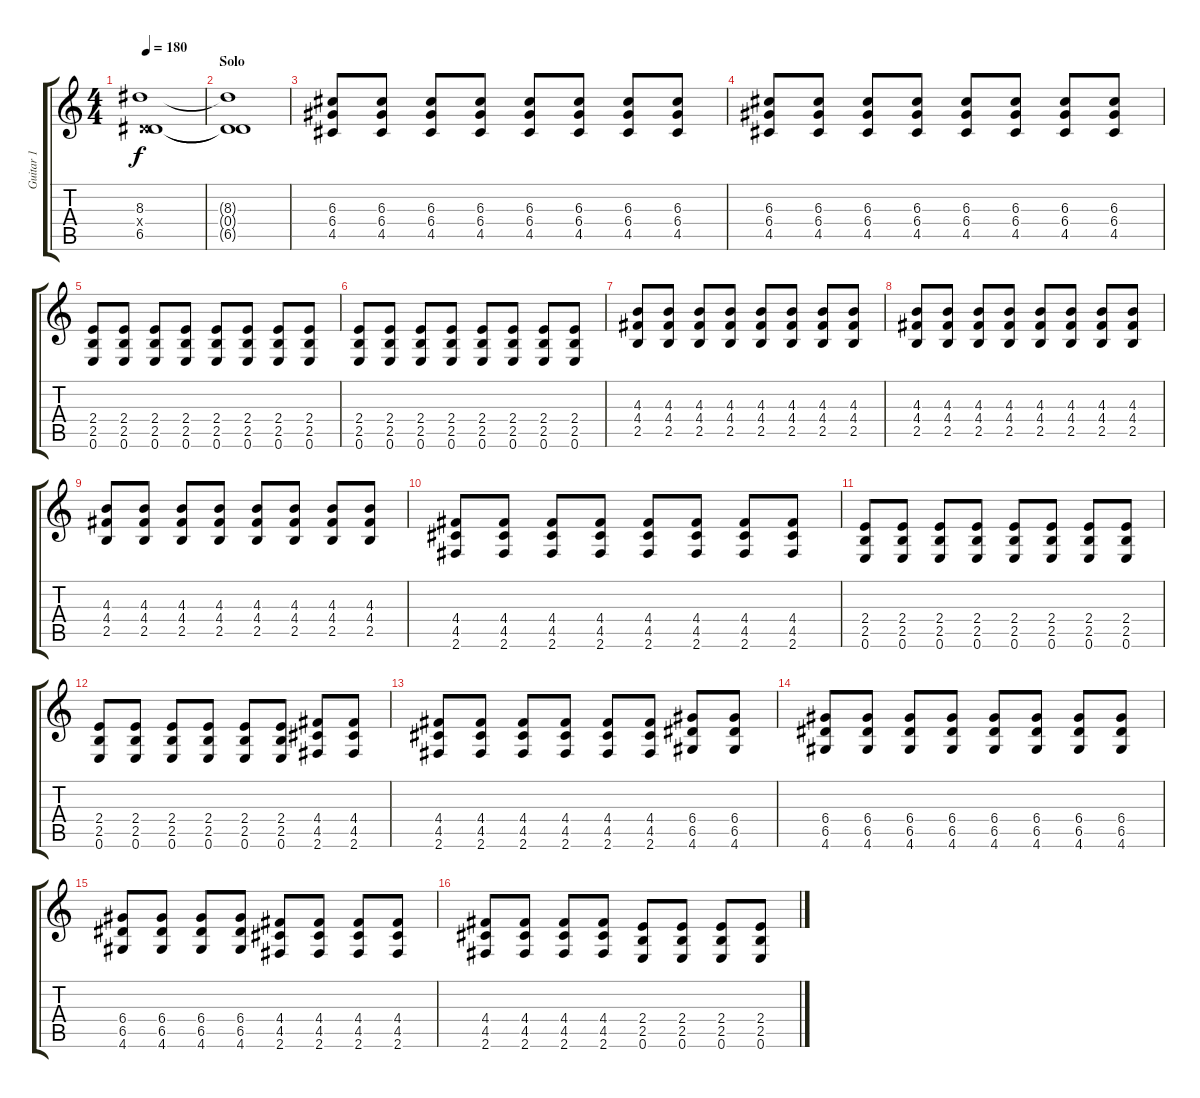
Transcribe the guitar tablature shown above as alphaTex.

\track ("Guitar 1" "Guitar 1") {instrument distortionguitar}
\staff {score tabs}
\tuning (E4 B3 G3 D3 A2 E2) {hide}
\ts (4 4)
\tempo 180
\clef g2
\ks c
(8.3 0.4{x} 6.5).1{dy f} |
\section ("" "Solo")
(8.3{t} 0.4{t} 6.5{t}).1 |
(6.3 6.4 4.5).8{volume 13 instrument distortionguitar} (6.3 6.4 4.5).8 (6.3 6.4 4.5).8 (6.3 6.4 4.5).8 (6.3 6.4 4.5).8 (6.3 6.4 4.5).8 (6.3 6.4 4.5).8 (6.3 6.4 4.5).8 |
(6.3 6.4 4.5).8{volume 13 instrument distortionguitar} (6.3 6.4 4.5).8 (6.3 6.4 4.5).8 (6.3 6.4 4.5).8 (6.3 6.4 4.5).8 (6.3 6.4 4.5).8 (6.3 6.4 4.5).8 (6.3 6.4 4.5).8 |
(2.4 2.5 0.6).8 (2.4 2.5 0.6).8 (2.4 2.5 0.6).8 (2.4 2.5 0.6).8 (2.4 2.5 0.6).8 (2.4 2.5 0.6).8 (2.4 2.5 0.6).8 (2.4 2.5 0.6).8 |
(2.4 2.5 0.6).8 (2.4 2.5 0.6).8 (2.4 2.5 0.6).8 (2.4 2.5 0.6).8 (2.4 2.5 0.6).8 (2.4 2.5 0.6).8 (2.4 2.5 0.6).8 (2.4 2.5 0.6).8 |
(4.3 4.4 2.5).8 (4.3 4.4 2.5).8 (4.3 4.4 2.5).8 (4.3 4.4 2.5).8 (4.3 4.4 2.5).8 (4.3 4.4 2.5).8 (4.3 4.4 2.5).8 (4.3 4.4 2.5).8 |
(4.3 4.4 2.5).8 (4.3 4.4 2.5).8 (4.3 4.4 2.5).8 (4.3 4.4 2.5).8 (4.3 4.4 2.5).8 (4.3 4.4 2.5).8 (4.3 4.4 2.5).8 (4.3 4.4 2.5).8 |
(4.3 4.4 2.5).8 (4.3 4.4 2.5).8 (4.3 4.4 2.5).8 (4.3 4.4 2.5).8 (4.3 4.4 2.5).8 (4.3 4.4 2.5).8 (4.3 4.4 2.5).8 (4.3 4.4 2.5).8 |
(4.4 4.5 2.6).8 (4.4 4.5 2.6).8 (4.4 4.5 2.6).8 (4.4 4.5 2.6).8 (4.4 4.5 2.6).8 (4.4 4.5 2.6).8 (4.4 4.5 2.6).8 (4.4 4.5 2.6).8 |
(2.4 2.5 0.6).8 (2.4 2.5 0.6).8 (2.4 2.5 0.6).8 (2.4 2.5 0.6).8 (2.4 2.5 0.6).8 (2.4 2.5 0.6).8 (2.4 2.5 0.6).8 (2.4 2.5 0.6).8 |
(2.4 2.5 0.6).8 (2.4 2.5 0.6).8 (2.4 2.5 0.6).8 (2.4 2.5 0.6).8 (2.4 2.5 0.6).8 (2.4 2.5 0.6).8 (4.4 4.5 2.6).8 (4.4 4.5 2.6).8 |
(4.4 4.5 2.6).8 (4.4 4.5 2.6).8 (4.4 4.5 2.6).8 (4.4 4.5 2.6).8 (4.4 4.5 2.6).8 (4.4 4.5 2.6).8 (6.4 6.5 4.6).8 (6.4 6.5 4.6).8 |
(6.4 6.5 4.6).8 (6.4 6.5 4.6).8 (6.4 6.5 4.6).8 (6.4 6.5 4.6).8 (6.4 6.5 4.6).8 (6.4 6.5 4.6).8 (6.4 6.5 4.6).8 (6.4 6.5 4.6).8 |
(6.4 6.5 4.6).8 (6.4 6.5 4.6).8 (6.4 6.5 4.6).8 (6.4 6.5 4.6).8 (4.4 4.5 2.6).8 (4.4 4.5 2.6).8 (4.4 4.5 2.6).8 (4.4 4.5 2.6).8 |
(4.4 4.5 2.6).8 (4.4 4.5 2.6).8 (4.4 4.5 2.6).8 (4.4 4.5 2.6).8 (2.4 2.5 0.6).8 (2.4 2.5 0.6).8 (2.4 2.5 0.6).8 (2.4 2.5 0.6).8
